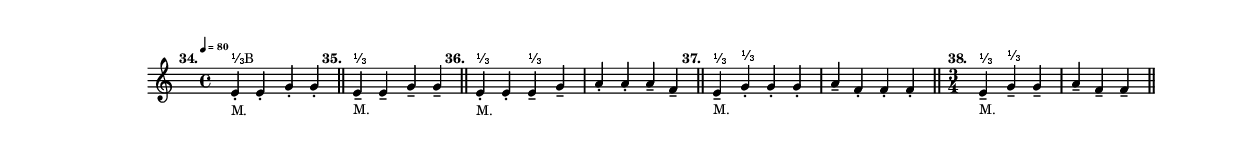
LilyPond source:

\version "2.24.1"
\language "english"
\paper {
    #'(set-paper-size "letter")
}
\layout {
    #(layout-set-staff-size 12)
}

\score {
    \layout {
        \context {
            \Score
            \omit BarNumber
        }
    }
    \new Staff \with {
    } {
        \relative {
            \time 4/4
            \tempo \markup \teeny \concat { \note {4} #1 " = 80" }
            e'4 -.
            ^\markup \translate #'(-5 . 0) \bold "34."
            ^"⅓B"
            _"M."
            e4 -. g4 -. g4 -.
            \bar "||"
            | e4 -- 
            ^"⅓"
            _"M."
            ^\markup \translate #'(-3 . 0) \bold "35."
            e4 -- g4 -- g4 --
            \bar "||"
            | e4 -.
            ^\markup \translate #'(-3 . 0) \bold "36."
            ^"⅓"
            _"M."
            e4 -. e4 -- ^"⅓" g4 --
            | a4 -. a4 -. a4 -- f4 --
            \bar "||"
            | e4 --
            ^\markup \translate #'(-3 . 0) \bold "37."
            ^"⅓"
            _"M."
            g4 -. ^"⅓" g4 -. g4 -.
            | a4 -- f4 -. f4 -. f4 -.
            \bar "||"
            \time 3/4
            | e4 --
            ^\markup \translate #'(-3 . 0) \bold "38."
            ^"⅓"
            _"M."
            g4 -- ^"⅓"  g4 --
            | a4 -- f4 -- f4 --
            \bar "||"
        }
    }
}
